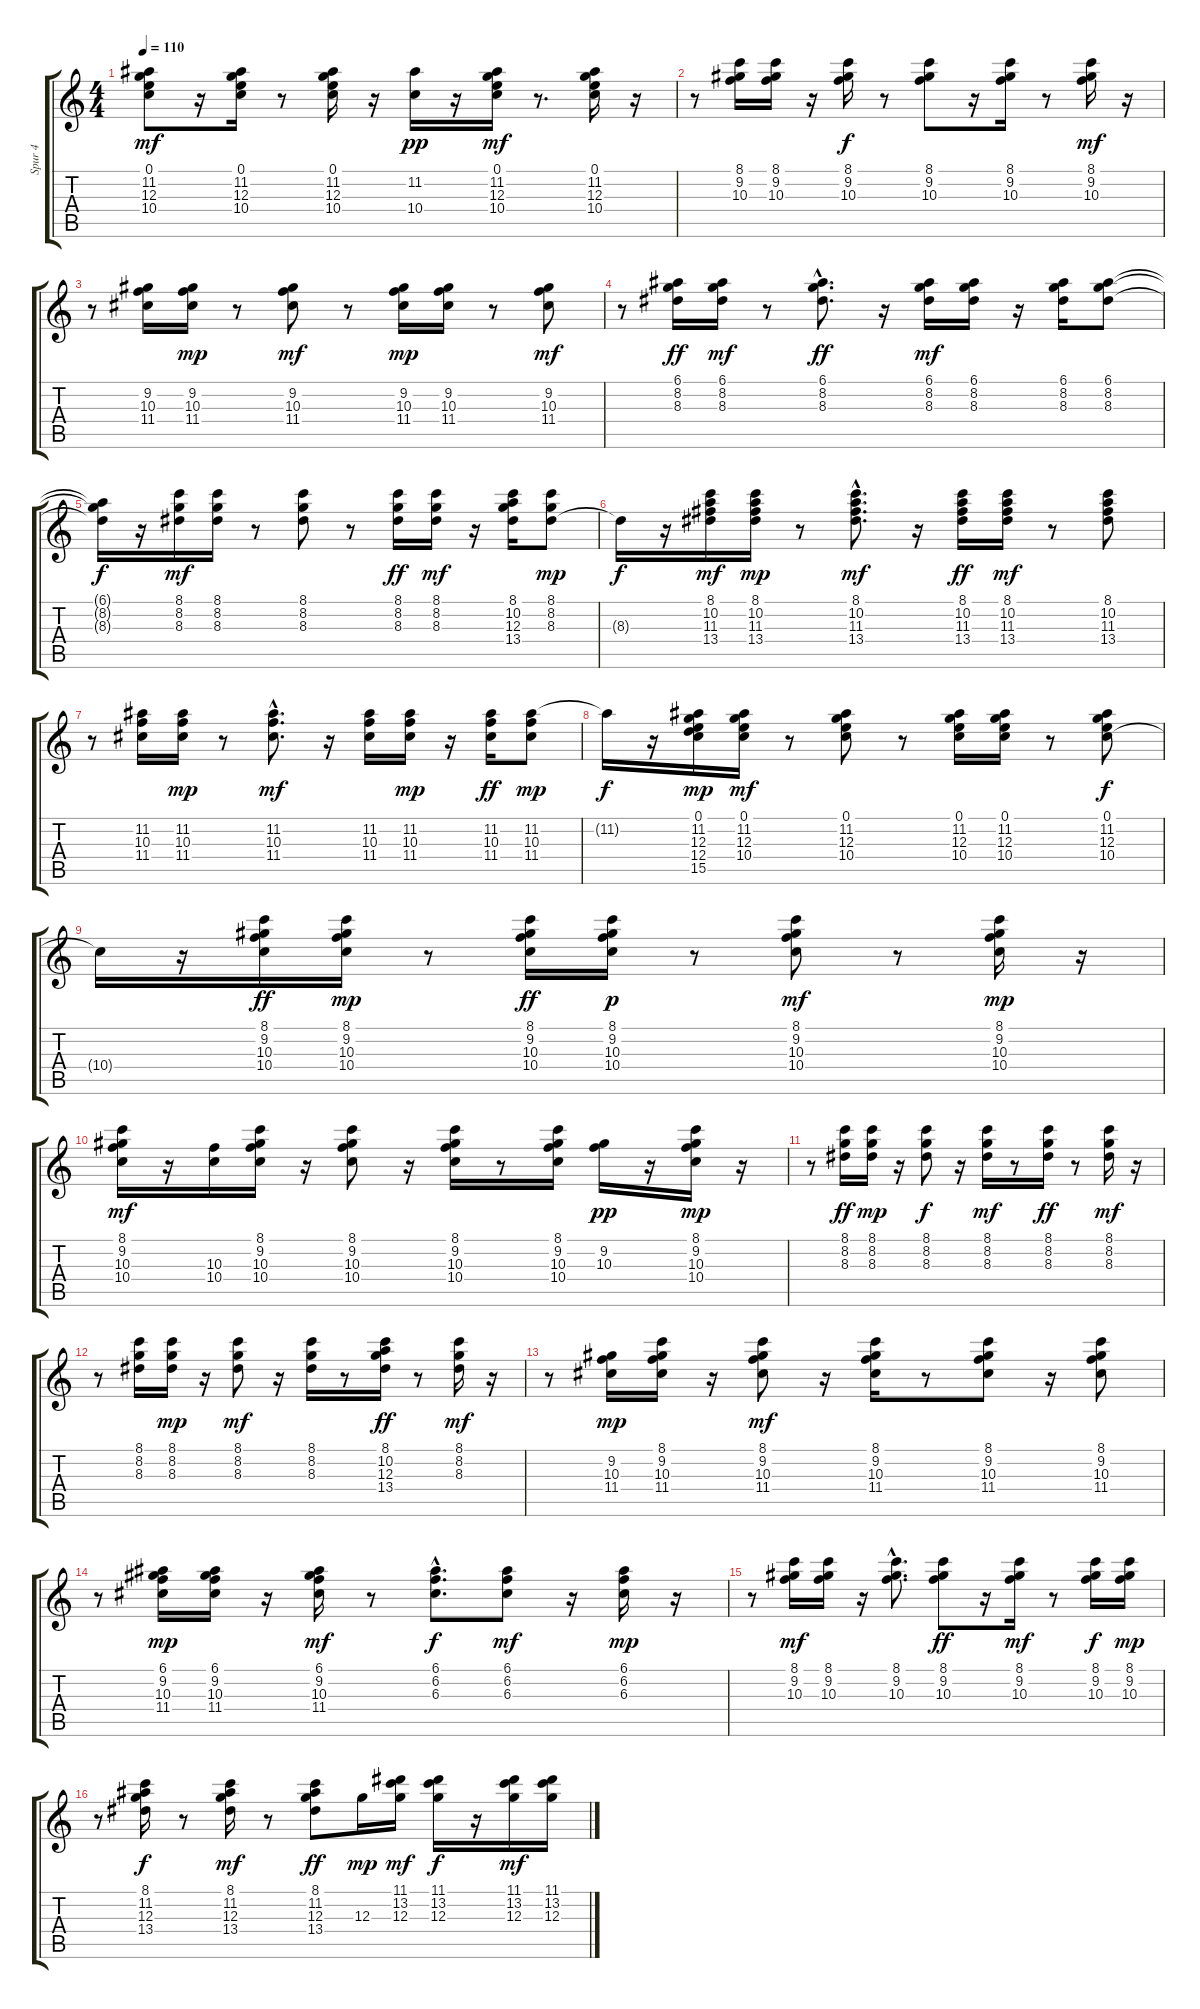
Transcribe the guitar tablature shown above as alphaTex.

\track ("Spur 4" "Spur 4") {instrument electricguitarmuted}
\staff {score tabs}
\tuning (E4 B3 G3 D3 A2 E2) {hide}
\ts (4 4)
\tempo 110
\clef g2
\ks c
(0.1 11.2 12.3 10.4).8{dy mf} r.16 (0.1 11.2 12.3 10.4).16 r.8 (0.1 11.2 12.3 10.4).16 r.16 (11.2 10.4).16{dy pp} r.16 (0.1 11.2 12.3 10.4).16{dy mf} r.8{d} (0.1 11.2 12.3 10.4).16 r.16 |
r.8 (8.1 9.2 10.3).16 (8.1 9.2 10.3).16 r.16 (8.1 9.2 10.3).16{dy f} r.8 (8.1 9.2 10.3).8 r.16 (8.1 9.2 10.3).16 r.8 (8.1 9.2 10.3).16{dy mf} r.16 |
r.8 (9.2 10.3 11.4).16 (9.2 10.3 11.4).16{dy mp} r.8 (9.2 10.3 11.4).8{dy mf} r.8 (9.2 10.3 11.4).16{dy mp} (9.2 10.3 11.4).16 r.8 (9.2 10.3 11.4).8{dy mf} |
r.8 (6.1 8.2 8.3).16{dy ff} (6.1 8.2 8.3).16{dy mf} r.8 (6.1{hac} 8.2{hac} 8.3{hac}).8{d dy ff} r.16 (6.1 8.2 8.3).16{dy mf} (6.1 8.2 8.3).16 r.16 (6.1 8.2 8.3).16 (6.1 8.2 8.3).8 |
(6.1{t} 8.2{t} 8.3{t}).16{dy f} r.16 (8.1 8.2 8.3).16{dy mf} (8.1 8.2 8.3).16 r.8 (8.1 8.2 8.3).8 r.8 (8.1 8.2 8.3).16{dy ff} (8.1 8.2 8.3).16{dy mf} r.16 (8.1 10.2 12.3 13.4).16 (8.1 8.2 8.3).8{dy mp} |
8.3{t}.16{dy f} r.16 (8.1 10.2 11.3 13.4).16{dy mf} (8.1 10.2 11.3 13.4).16{dy mp} r.8 (8.1{hac} 10.2{hac} 11.3{hac} 13.4{hac}).8{d dy mf} r.16 (8.1 10.2 11.3 13.4).16{dy ff} (8.1 10.2 11.3 13.4).16{dy mf} r.8 (8.1 10.2 11.3 13.4).8 |
r.8 (11.2 10.3 11.4).16 (11.2 10.3 11.4).16{dy mp} r.8 (11.2 10.3 11.4{hac}).8{d dy mf} r.16 (11.2 10.3 11.4).16 (11.2 10.3 11.4).16{dy mp} r.16 (11.2 10.3 11.4).16{dy ff} (11.2 10.3 11.4).8{dy mp} |
11.2{t}.16{dy f} r.16 (0.1 11.2 12.3 12.4 15.5).16{dy mp} (0.1 11.2 12.3 10.4).16{dy mf} r.8 (0.1 11.2 12.3 10.4).8 r.8 (0.1 11.2 12.3 10.4).16 (0.1 11.2 12.3 10.4).16 r.8 (0.1 11.2 12.3 10.4).8{dy f} |
10.4{t}.16 r.16 (8.1 9.2 10.3 10.4).16{dy ff} (8.1 9.2 10.3 10.4).16{dy mp} r.8 (8.1 9.2 10.3 10.4).16{dy ff} (8.1 9.2 10.3 10.4).16{dy p} r.8 (8.1 9.2 10.3 10.4).8{dy mf} r.8 (8.1 9.2 10.3 10.4).16{dy mp} r.16 |
(8.1 9.2 10.3 10.4).16{dy mf} r.16 (10.3 10.4).16 (8.1 9.2 10.3 10.4).16 r.16 (8.1 9.2 10.3 10.4).8 r.16 (8.1 9.2 10.3 10.4).16 r.8 (8.1 9.2 10.3 10.4).16 (9.2 10.3).16{dy pp} r.16 (8.1 9.2 10.3 10.4).16{dy mp} r.16 |
r.8 (8.1 8.2 8.3).16{dy ff} (8.1 8.2 8.3).16{dy mp} r.16 (8.1 8.2 8.3).8{dy f} r.16 (8.1 8.2 8.3).16{dy mf} r.8 (8.1 8.2 8.3).16{dy ff} r.8 (8.1 8.2 8.3).16{dy mf} r.16 |
r.8 (8.1 8.2 8.3).16 (8.1 8.2 8.3).16{dy mp} r.16 (8.1 8.2 8.3).8{dy mf} r.16 (8.1 8.2 8.3).16 r.8 (8.1 10.2 12.3 13.4).16{dy ff} r.8 (8.1 8.2 8.3).16{dy mf} r.16 |
r.8 (9.2 10.3 11.4).16{dy mp} (8.1 9.2 10.3 11.4).16 r.16 (8.1 9.2 10.3 11.4).8{dy mf} r.16 (8.1 9.2 10.3 11.4).16 r.8 (8.1 9.2 10.3 11.4).8 r.16 (8.1 9.2 10.3 11.4).8 |
r.8 (6.1 9.2 10.3 11.4).16{dy mp} (6.1 9.2 10.3 11.4).16 r.16 (6.1 9.2 10.3 11.4).16{dy mf} r.8 (6.1{hac} 6.2{hac} 6.3{hac}).8{d dy f} (6.1 6.2 6.3).8{dy mf} r.16 (6.1 6.2 6.3).16{dy mp} r.16 |
r.8 (8.1 9.2 10.3).16{dy mf} (8.1 9.2 10.3).16 r.16 (8.1 9.2{hac} 10.3).8{d} (8.1 9.2 10.3).8{dy ff} r.16 (8.1 9.2 10.3).16{dy mf} r.8 (8.1 9.2 10.3).16{dy f} (8.1 9.2 10.3).16{dy mp} |
r.8 (8.1 11.2 12.3 13.4).16{dy f} r.8 (8.1 11.2 12.3 13.4).16{dy mf} r.8 (8.1 11.2 12.3 13.4).8{dy ff} 12.3.16{dy mp} (11.1 13.2 12.3).16{dy mf} (11.1 13.2 12.3).16{dy f} r.16 (11.1 13.2 12.3).16{dy mf} (11.1 13.2 12.3).16
